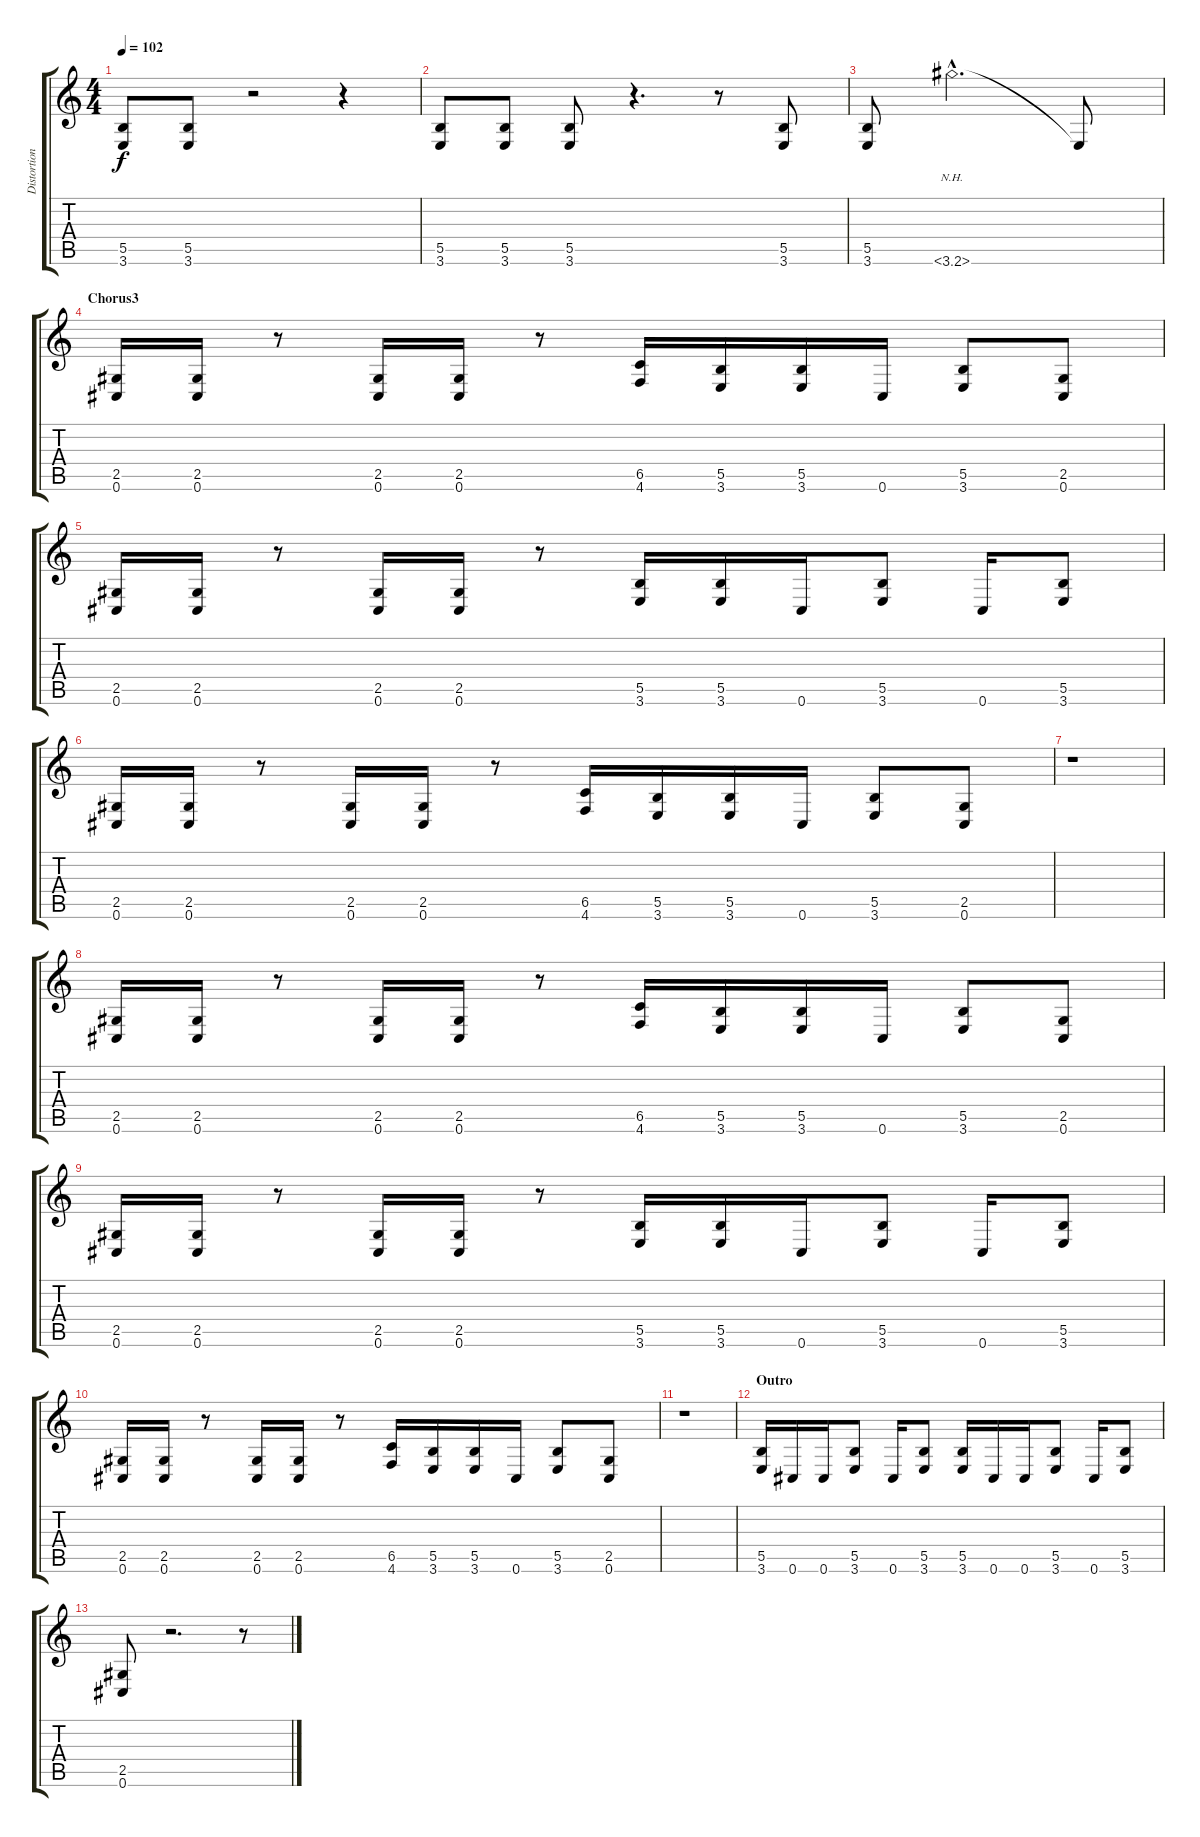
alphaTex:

\track ("Distortion Guitar" "Distortion") {instrument distortionguitar}
\staff {score tabs}
\tuning (Db4 Ab3 E3 B2 Gb2 Db2) {hide}
\ts (4 4)
\tempo 102
\clef g2
\ks c
(5.5 3.6).8{dy f} (5.5 3.6).8 r.2 r.4 |
(5.5 3.6).8 (5.5 3.6).8 (5.5 3.6).8 r.4{d} r.8 (5.5 3.6).8 |
(5.5 3.6).8 3.6{nh hac}.2{d} 3.6{t}.8 |
\section ("" "Chorus3")
(2.5 0.6).16 (2.5 0.6).16 r.8 (2.5 0.6).16 (2.5 0.6).16 r.8 (6.5 4.6).16 (5.5 3.6).16 (5.5 3.6).16 0.6.16 (5.5 3.6).8 (2.5 0.6).8 |
(2.5 0.6).16 (2.5 0.6).16 r.8 (2.5 0.6).16 (2.5 0.6).16 r.8 (5.5 3.6).16 (5.5 3.6).16 0.6.16 (5.5 3.6).8 0.6.16 (5.5 3.6).8 |
(2.5 0.6).16 (2.5 0.6).16 r.8 (2.5 0.6).16 (2.5 0.6).16 r.8 (6.5 4.6).16 (5.5 3.6).16 (5.5 3.6).16 0.6.16 (5.5 3.6).8 (2.5 0.6).8 |
r.1 |
(2.5 0.6).16 (2.5 0.6).16 r.8 (2.5 0.6).16 (2.5 0.6).16 r.8 (6.5 4.6).16 (5.5 3.6).16 (5.5 3.6).16 0.6.16 (5.5 3.6).8 (2.5 0.6).8 |
(2.5 0.6).16 (2.5 0.6).16 r.8 (2.5 0.6).16 (2.5 0.6).16 r.8 (5.5 3.6).16 (5.5 3.6).16 0.6.16 (5.5 3.6).8 0.6.16 (5.5 3.6).8 |
(2.5 0.6).16 (2.5 0.6).16 r.8 (2.5 0.6).16 (2.5 0.6).16 r.8 (6.5 4.6).16 (5.5 3.6).16 (5.5 3.6).16 0.6.16 (5.5 3.6).8 (2.5 0.6).8 |
r.1 |
\section ("" "Outro")
(5.5 3.6).16 0.6.16 0.6.16 (5.5 3.6).8 0.6.16 (5.5 3.6).8 (5.5 3.6).16 0.6.16 0.6.16 (5.5 3.6).8 0.6.16 (5.5 3.6).8 |
(2.5 0.6).8 r.2{d} r.8
